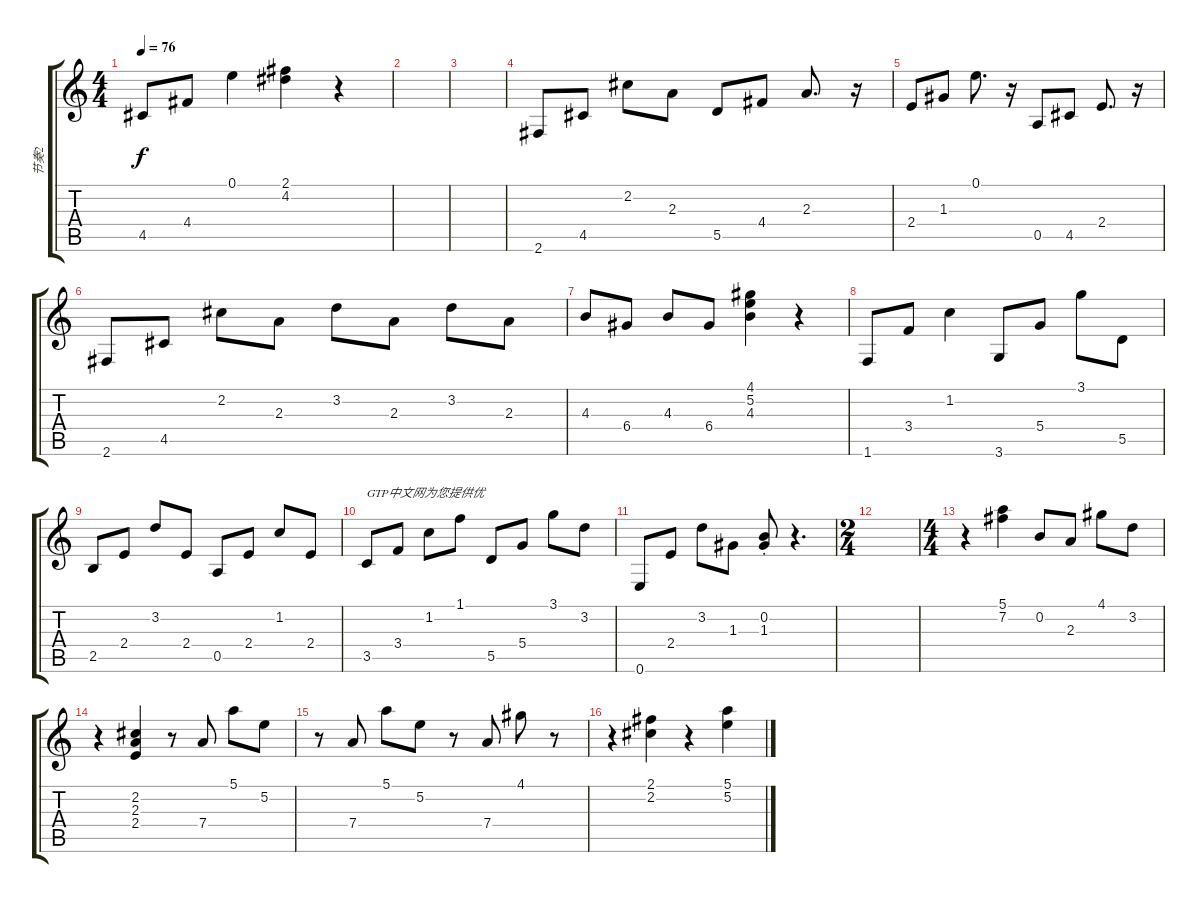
\track ("节奏2" "节奏2") {instrument electricguitarclean}
\staff {score tabs}
\tuning (E4 B3 G3 D3 A2 E2) {hide}
\ts (4 4)
\tempo 76
\clef g2
\ks c
4.5.8{dy f} 4.4.8 0.1.4 (2.1 4.2).4 r.4 |
|
|
2.6.8{volume 6} 4.5.8 2.2.8 2.3.8 5.5.8 4.4.8 2.3.8{d} r.16 |
2.4.8 1.3.8 0.1.8{d} r.16 0.5.8 4.5.8 2.4.8{d} r.16 |
2.6.8 4.5.8 2.2.8 2.3.8 3.2.8 2.3.8 3.2.8 2.3.8 |
4.3.8 6.4.8 4.3.8 6.4.8 (4.1 5.2 4.3).4 r.4 |
1.6.8 3.4.8 1.2.4 3.6.8 5.4.8 3.1.8 5.5.8 |
2.5.8 2.4.8 3.2.8 2.4.8 0.5.8 2.4.8 1.2.8 2.4.8 |
3.5.8{txt "GTP中文网为您提供优"} 3.4.8 1.2.8 1.1.8 5.5.8 5.4.8 3.1.8 3.2.8 |
0.6.8 2.4.8 3.2.8 1.3.8 (0.2 1.3{st}).8 r.4{d} |
\ts (2 4)
|
\ts (4 4)
r.4 (5.1 7.2).4{volume 5} 0.2.8 2.3.8 4.1.8 3.2.8 |
r.4 (2.2 2.3 2.4).4 r.8 7.4.8 5.1.8 5.2.8 |
r.8 7.4.8 5.1.8 5.2.8 r.8 7.4.8 4.1.8 r.8 |
r.4 (2.1 2.2).4 r.4 (5.1 5.2).4
